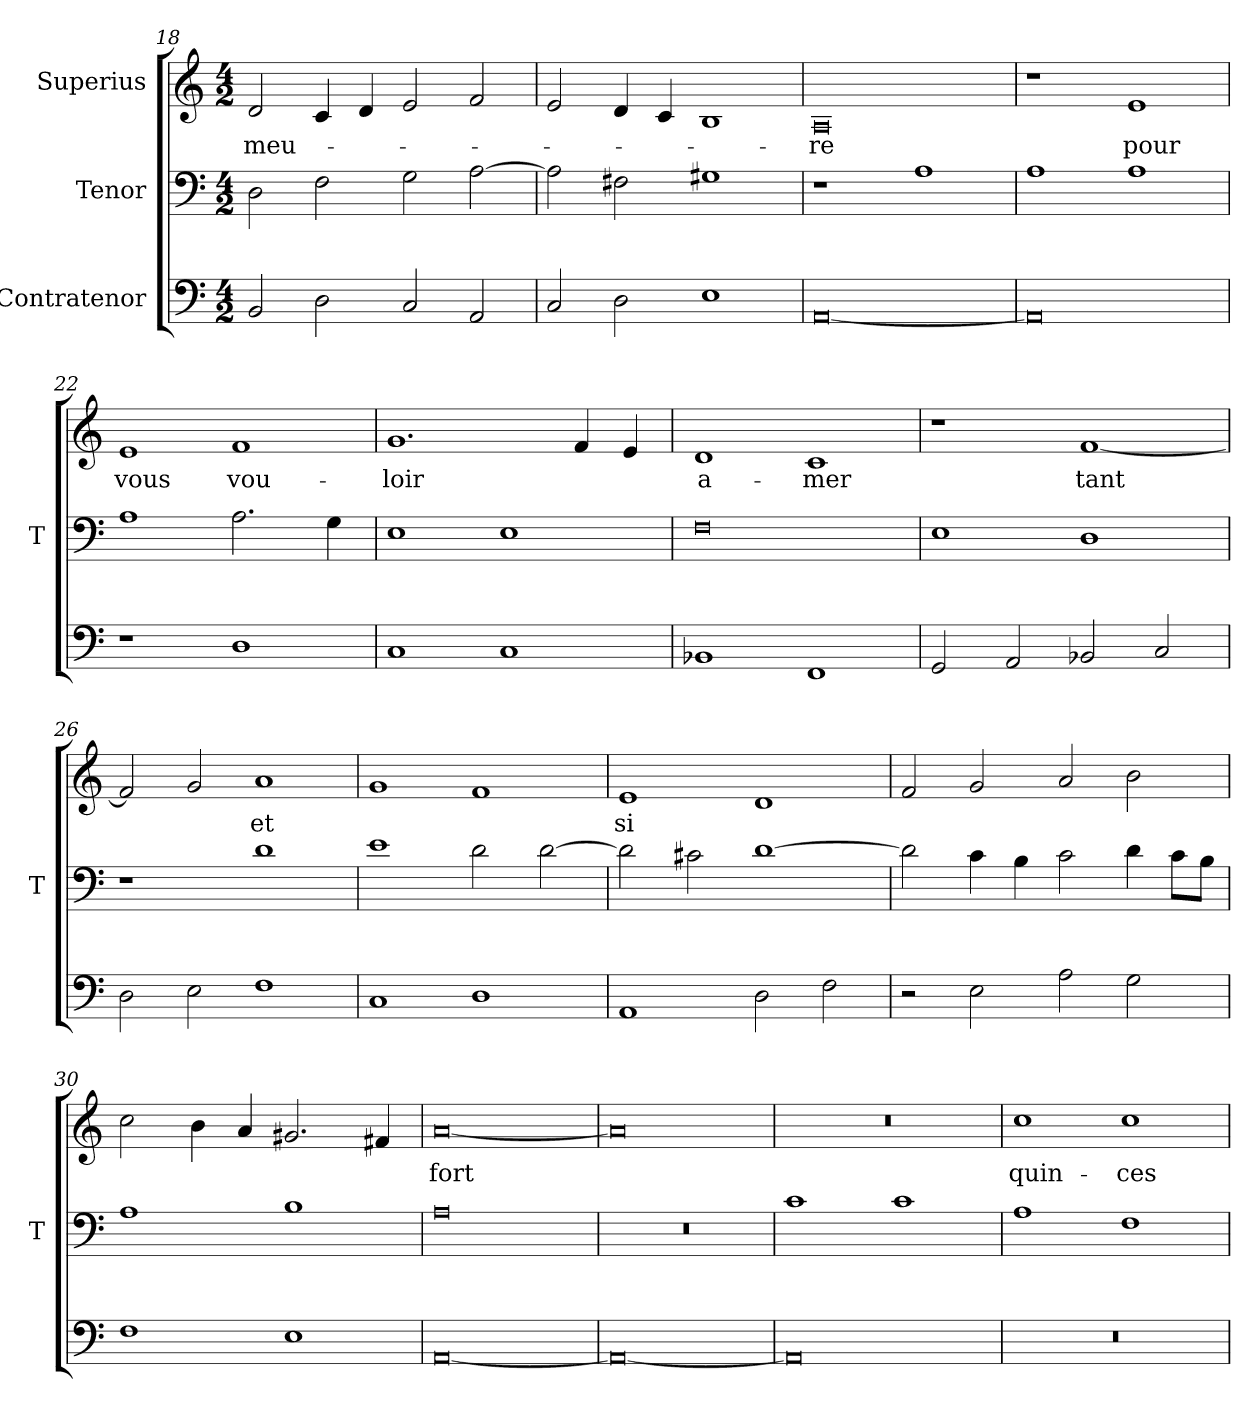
**kern	**kern	**kern	**text
*part3	*part2	*part1	*part1
*staff3	*staff2	*staff1	*staff1
*I"Contratenor	*I"Tenor	*I"Superius	*
*	*I'T	*	*
*clefF4	*clefF4	*clefG2	*
*M4/2	*M4/2	*M4/2	*
=18	=18	=18	=18
2BB	2D	2d	-meu-
2D	2F	4c	.
.	.	4d	.
2C	2G	2e	.
2AA	[2A	2f	.
=19	=19	=19	=19
2C	2A]	2e	.
2D	2F#X	4d	.
.	.	4c	.
1E	1G#X	1B	.
=20	=20	=20	=20
[0AA	1r	0A	-re
.	1A	.	.
=21	=21	=21	=21
0AA]	1A	1r	.
.	1A	1e	-pour
=22	=22	=22	=22
1r	1A	1e	-vous
1D	2.A	1f	vou-
.	4G	.	.
=23	=23	=23	=23
1C	1E	1.g	-loir
1C	1E	.	.
.	.	4f	.
.	.	4e	.
=24	=24	=24	=24
1BB-X	0F	1d	a-
1FF	.	1c	-mer
=25	=25	=25	=25
2GG	1E	1r	.
2AA	.	.	.
2BB-X	1D	[1f	-tant
2C	.	.	.
=26	=26	=26	=26
2D	1r	2f]	.
2E	.	2g	.
1F	1d	1a	-et
=27	=27	=27	=27
1C	1e	1g	.
1D	2d	1f	.
.	[2d	.	.
=28	=28	=28	=28
1AA	2d]	1e	-si
.	2c#X	.	.
2D	[1d	1d	.
2F	.	.	.
=29	=29	=29	=29
2r	2d]	2f	.
2E	4c	2g	.
.	4B	.	.
2A	2c	2a	.
2G	4d	2b	.
.	8c\L	.	.
.	8B\J	.	.
=30	=30	=30	=30
1F	1A	2cc	.
.	.	4b	.
.	.	4a	.
1E	1B	2.g#X	.
.	.	4f#X	.
=31	=31	=31	=31
[0AA	0A	[0a	-fort
=32	=32	=32	=32
0AA_	0r	0a]	.
=33	=33	=33	=33
0AA]	1c	0r	.
.	1c	.	.
=34	=34	=34	=34
0r	1A	1cc	quin-
.	1F	1cc	-ces-
=	=	=	=
*-	*-	*-	*-
